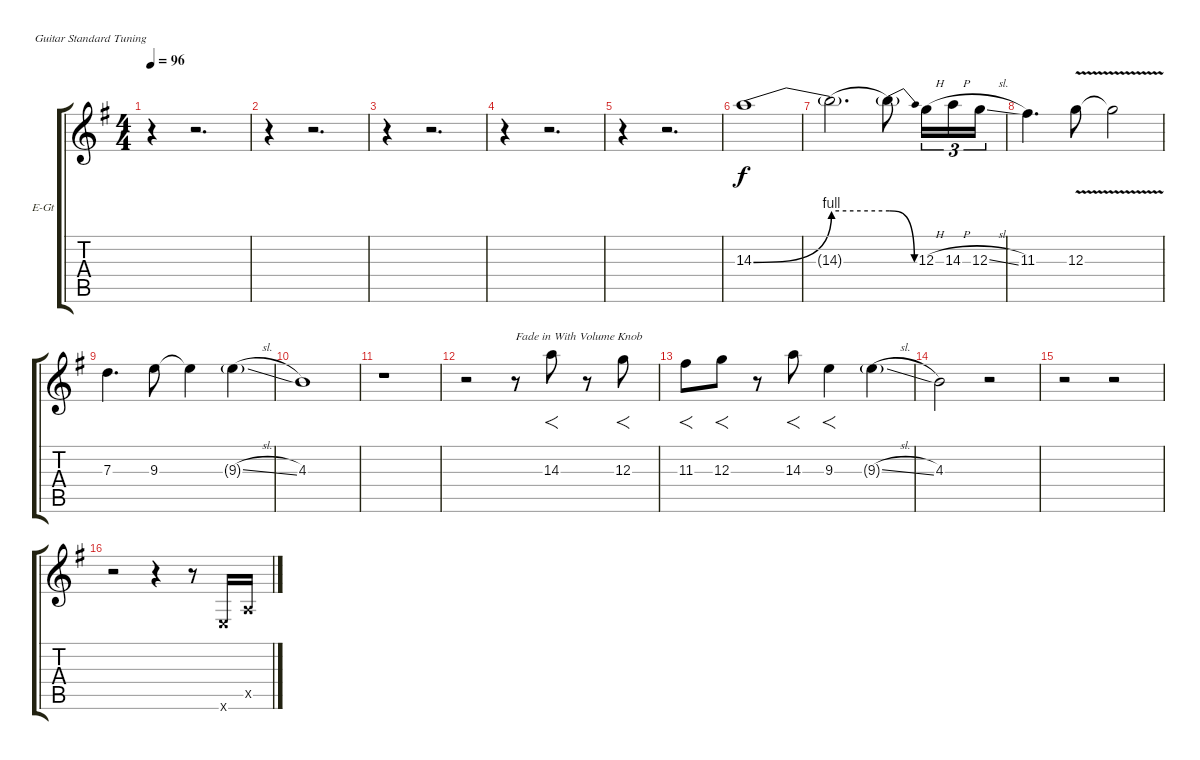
\bracketExtendMode groupsimilarinstruments
\firstSystemTrackNameOrientation horizontal
\otherSystemsTrackNameOrientation horizontal
\track ("Lead Guitar" "E-Gt") {instrument distortionguitar}
\staff {score tabs}
\tuning (E4 B3 G3 D3 A2 E2)
\ts (4 4)
\tempo 96
\clef g2
\ks eminor
r.4{dy f instrument distortionguitar} r.2{d} |
r.4 r.2{d} |
r.4 r.2{d} |
r.4 r.2{d} |
r.4 r.2{d} |
14.3{be (bend 0 0 60 4)}.1 |
14.3{be (hold 0 4 60 4) t}.2{d} 14.3{be (release 0 4 60 0) t}.8 12.3{h}.16{tu (3 2)} 14.3{h}.16{tu (3 2)} 12.3{sl}.16{tu (3 2)} |
11.3.4{d} 12.3{v}.8 12.3{v t}.2 |
7.3.4{d} 9.3.8 9.3{t}.4 9.3{sl g}.4 |
4.3.1 |
r.1 |
r.2 r.8{txt "Fade in With Volume Knob"} 14.3.8{f} r.8 12.3.8{f} |
11.3.8{f} 12.3.8{f} r.8 14.3.8{f} 9.3.4{f} 9.3{sl g}.4 |
4.3.2 r.2 |
r.2 r.2 |
r.2 r.4 r.8 0.6{x}.16 0.5{x}.16
